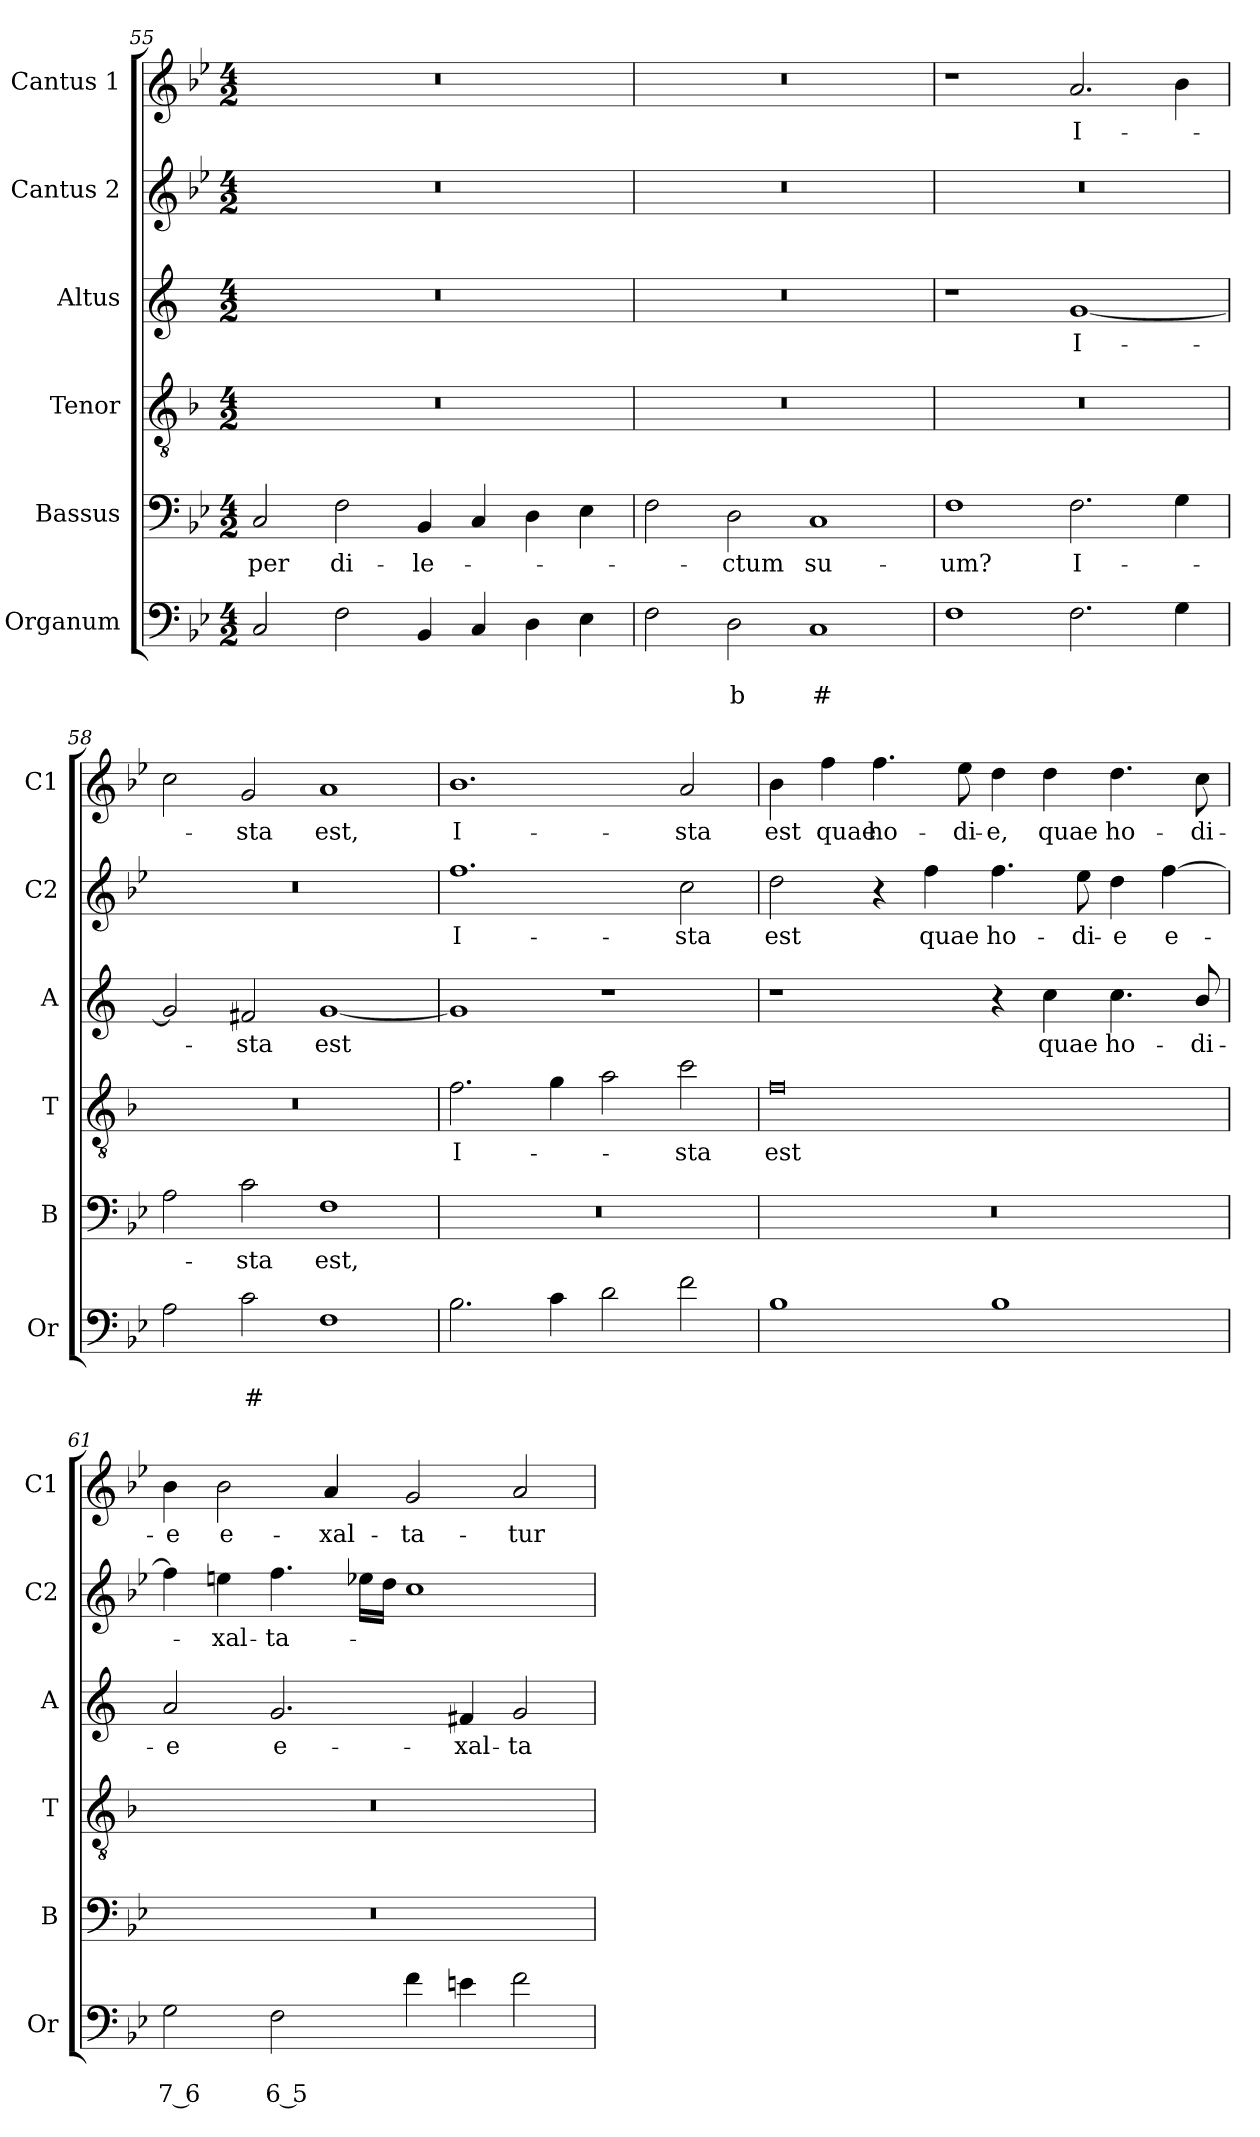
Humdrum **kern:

**kern	**text	**text	**kern	**text	**kern	**text	**kern	**text	**kern	**text	**kern	**text
*part6	*part6	*part6	*part5	*part5	*part4	*part4	*part3	*part3	*part2	*part2	*part1	*part1
*staff6	*staff6	*staff6	*staff5	*staff5	*staff4	*staff4	*staff3	*staff3	*staff2	*staff2	*staff1	*staff1
*I"Organum	*	*	*I"Bassus	*	*I"Tenor	*	*I"Altus	*	*I"Cantus 2	*	*I"Cantus 1	*
*I'Or	*	*	*I'B	*	*I'T	*	*I'A	*	*I'C2	*	*I'C1	*
*clefF4	*	*	*clefF4	*	*clefGv2	*	*clefG2	*	*clefG2	*	*clefG2	*
*	*	*	*	*	*ITrd4c7	*	*ITrd1c2	*	*	*	*	*
*k[b-e-]	*	*	*k[b-e-]	*	*k[b-e-]	*	*k[b-e-]	*	*k[b-e-]	*	*k[b-e-]	*
*B-:	*	*	*B-:	*	*B-:	*	*B-:	*	*B-:	*	*B-:	*
*M4/2	*	*	*M4/2	*	*M4/2	*	*M4/2	*	*M4/2	*	*M4/2	*
=55	=55	=55	=55	=55	=55	=55	=55	=55	=55	=55	=55	=55
!	!	!	!	!LO:LY:b	!	!	!	!	!	!	!	!
2C/	.	.	2C/	-per	0r	.	0r	.	0r	.	0r	.
!	!	!	!	!LO:LY:b	!	!	!	!	!	!	!	!
2F\	.	.	2F\	di-	.	.	.	.	.	.	.	.
!	!	!	!	!LO:LY:b	!	!	!	!	!	!	!	!
4BB-/	.	.	4BB-/	-le-	.	.	.	.	.	.	.	.
4C/	.	.	4C/	.	.	.	.	.	.	.	.	.
4D\	.	.	4D\	.	.	.	.	.	.	.	.	.
4E-\	.	.	4E-\	.	.	.	.	.	.	.	.	.
!!LO:PB:g=z
=56	=56	=56	=56	=56	=56	=56	=56	=56	=56	=56	=56	=56
2F\	.	.	2F\	.	0r	.	0r	.	0r	.	0r	.
!	!	!LO:LY:b	!	!LO:LY:b	!	!	!	!	!	!	!	!
2D\	.	b	2D\	-ctum	.	.	.	.	.	.	.	.
!	!	!LO:LY:b	!	!LO:LY:b	!	!	!	!	!	!	!	!
1C	.	#	1C	su-	.	.	.	.	.	.	.	.
=57	=57	=57	=57	=57	=57	=57	=57	=57	=57	=57	=57	=57
!	!	!	!	!LO:LY:b	!	!	!	!	!	!	!	!
1F	.	.	1F	-um?	0r	.	1r	.	0r	.	1r	.
!	!	!	!	!LO:LY:b	!	!	!	!LO:LY:b	!	!	!	!LO:LY:b
2.F\	.	.	2.F\	I-	.	.	[1f	I-	.	.	2.a/	I-
4G\	.	.	4G\	.	.	.	.	.	.	.	4b-\	.
=58	=58	=58	=58	=58	=58	=58	=58	=58	=58	=58	=58	=58
2A\	.	.	2A\	.	0r	.	2f/]	.	0r	.	2cc\	.
!	!	!LO:LY:b	!	!LO:LY:b	!	!	!	!LO:LY:b	!	!	!	!LO:LY:b
2c\	.	#	2c\	-sta	.	.	2en/	-sta	.	.	2g/	-sta
!	!	!	!	!LO:LY:b	!	!	!	!LO:LY:b	!	!	!	!LO:LY:b
1F	.	.	1F	est,	.	.	[1f	est	.	.	1a	est,
=59	=59	=59	=59	=59	=59	=59	=59	=59	=59	=59	=59	=59
!	!	!	!	!	!	!LO:LY:b	!	!	!	!LO:LY:b	!	!LO:LY:b
2.B-\	.	.	0r	.	2.B-\	I-	1f]	.	1.ff	I-	1.b-	I-
4c\	.	.	.	.	4c\	.	.	.	.	.	.	.
2d\	.	.	.	.	2d\	.	1r	.	.	.	.	.
!	!	!	!	!	!	!LO:LY:b	!	!	!	!LO:LY:b	!	!LO:LY:b
2f\	.	.	.	.	2f\	-sta	.	.	2cc\	-sta	2a/	-sta
=60	=60	=60	=60	=60	=60	=60	=60	=60	=60	=60	=60	=60
!	!	!	!	!	!	!LO:LY:b	!	!	!	!LO:LY:b	!	!LO:LY:b
1B-	.	.	0r	.	0B-	est	1r	.	2dd\	est	4b-\	est
!	!	!	!	!	!	!	!	!	!	!	!	!LO:LY:b
.	.	.	.	.	.	.	.	.	.	.	4ff\	quae
!	!	!	!	!	!	!	!	!	!	!	!	!LO:LY:b
.	.	.	.	.	.	.	.	.	4r	.	4.ff\	ho-
!	!	!	!	!	!	!	!	!	!	!LO:LY:b	!	!
.	.	.	.	.	.	.	.	.	4ff\	quae	.	.
!	!	!	!	!	!	!	!	!	!	!	!	!LO:LY:b
.	.	.	.	.	.	.	.	.	.	.	8ee-\	-di-
!	!	!	!	!	!	!	!	!	!	!LO:LY:b	!	!LO:LY:b
1B-	.	.	.	.	.	.	4r	.	4.ff\	ho-	4dd\	-e,
!	!	!	!	!	!	!	!	!LO:LY:b	!	!	!	!LO:LY:b
.	.	.	.	.	.	.	4b-\	quae	.	.	4dd\	quae
!	!	!	!	!	!	!	!	!	!	!LO:LY:b	!	!
.	.	.	.	.	.	.	.	.	8ee-\	-di-	.	.
!	!	!	!	!	!	!	!	!LO:LY:b	!	!LO:LY:b	!	!LO:LY:b
.	.	.	.	.	.	.	4.b-\	ho-	4dd\	-e	4.dd\	ho-
!	!	!	!	!	!	!	!	!	!	!LO:LY:b	!	!
.	.	.	.	.	.	.	.	.	[4ff\	e-	.	.
!	!	!	!	!	!	!	!	!LO:LY:b	!	!	!	!LO:LY:b
.	.	.	.	.	.	.	8a/	-di-	.	.	8cc\	-di-
!!LO:LB:g=z
=61	=61	=61	=61	=61	=61	=61	=61	=61	=61	=61	=61	=61
!	!	!LO:LY:b	!	!	!	!	!	!LO:LY:b	!	!	!	!LO:LY:b
2G\	.	7 6	0r	.	0r	.	2g/	-e	4ff\]	.	4b-\	-e
!	!	!	!	!	!	!	!	!	!	!LO:LY:b	!	!LO:LY:b
.	.	.	.	.	.	.	.	.	4een\	-xal-	2b-\	e-
!	!	!LO:LY:b	!	!	!	!	!	!LO:LY:b	!	!LO:LY:b	!	!
2F\	.	6 5	.	.	.	.	2.f/	e-	4.ff\	-ta-	.	.
!	!	!	!	!	!	!	!	!	!	!	!	!LO:LY:b
.	.	.	.	.	.	.	.	.	.	.	4a/	-xal-
.	.	.	.	.	.	.	.	.	16ee-X\LL	.	.	.
.	.	.	.	.	.	.	.	.	16dd\JJ	.	.	.
!	!	!	!	!	!	!	!	!	!	!	!	!LO:LY:b
4f\	.	.	.	.	.	.	.	.	1cc	.	2g/	-ta-
!	!	!	!	!	!	!	!	!LO:LY:b	!	!	!	!
4en\	.	.	.	.	.	.	4en/	-xal-	.	.	.	.
!	!	!	!	!	!	!	!	!LO:LY:b	!	!	!	!LO:LY:b
2f\	.	.	.	.	.	.	2f/	-ta-	.	.	2a/	-tur
=	=	=	=	=	=	=	=	=	=	=	=	=
*-	*-	*-	*-	*-	*-	*-	*-	*-	*-	*-	*-	*-
